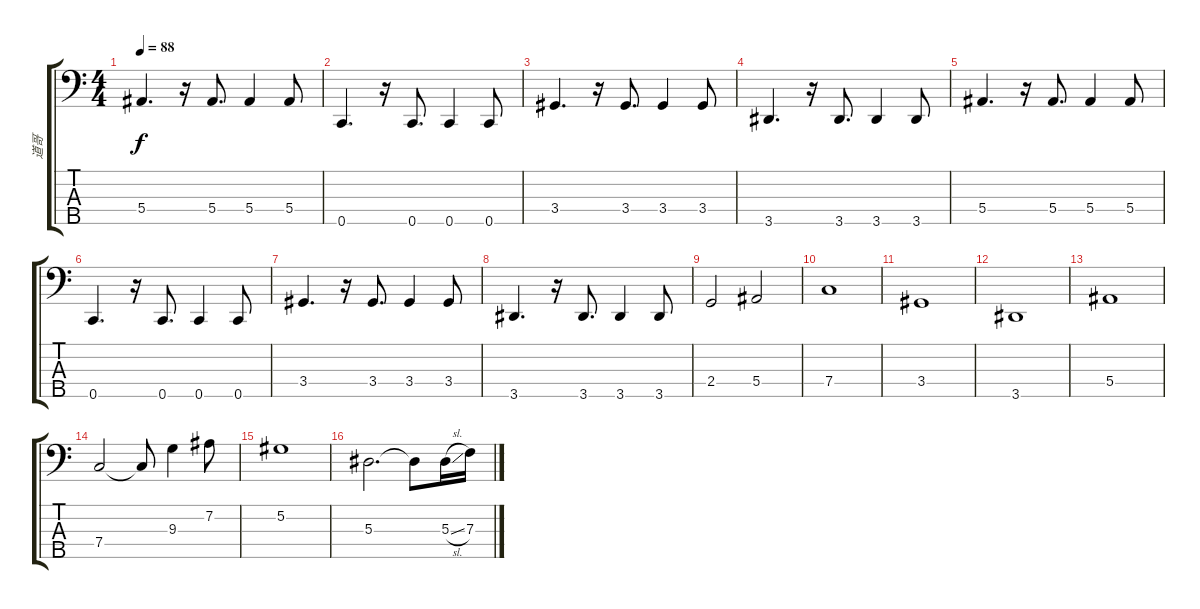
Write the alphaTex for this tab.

\track ("道哥" "道哥") {instrument electricbasspick}
\staff {score tabs}
\tuning (Ab2 Eb2 Bb1 F1 C1) {hide}
\ts (4 4)
\tempo 88
\clef f4
\ks c
5.4.4{d dy f} r.16 5.4.8{d} 5.4.4 5.4.8 |
0.5.4{d} r.16 0.5.8{d} 0.5.4 0.5.8 |
3.4.4{d} r.16 3.4.8{d} 3.4.4 3.4.8 |
3.5.4{d} r.16 3.5.8{d} 3.5.4 3.5.8 |
5.4.4{d} r.16 5.4.8{d} 5.4.4 5.4.8 |
0.5.4{d} r.16 0.5.8{d} 0.5.4 0.5.8 |
3.4.4{d} r.16 3.4.8{d} 3.4.4 3.4.8 |
3.5.4{d} r.16 3.5.8{d} 3.5.4 3.5.8 |
2.4.2 5.4.2 |
7.4.1 |
3.4.1 |
3.5.1 |
5.4.1 |
7.4.2 7.4{t}.8 9.3.4 7.2.8 |
5.2.1 |
5.3.2{d} 5.3{t}.8 5.3{sl}.16 7.3.16
